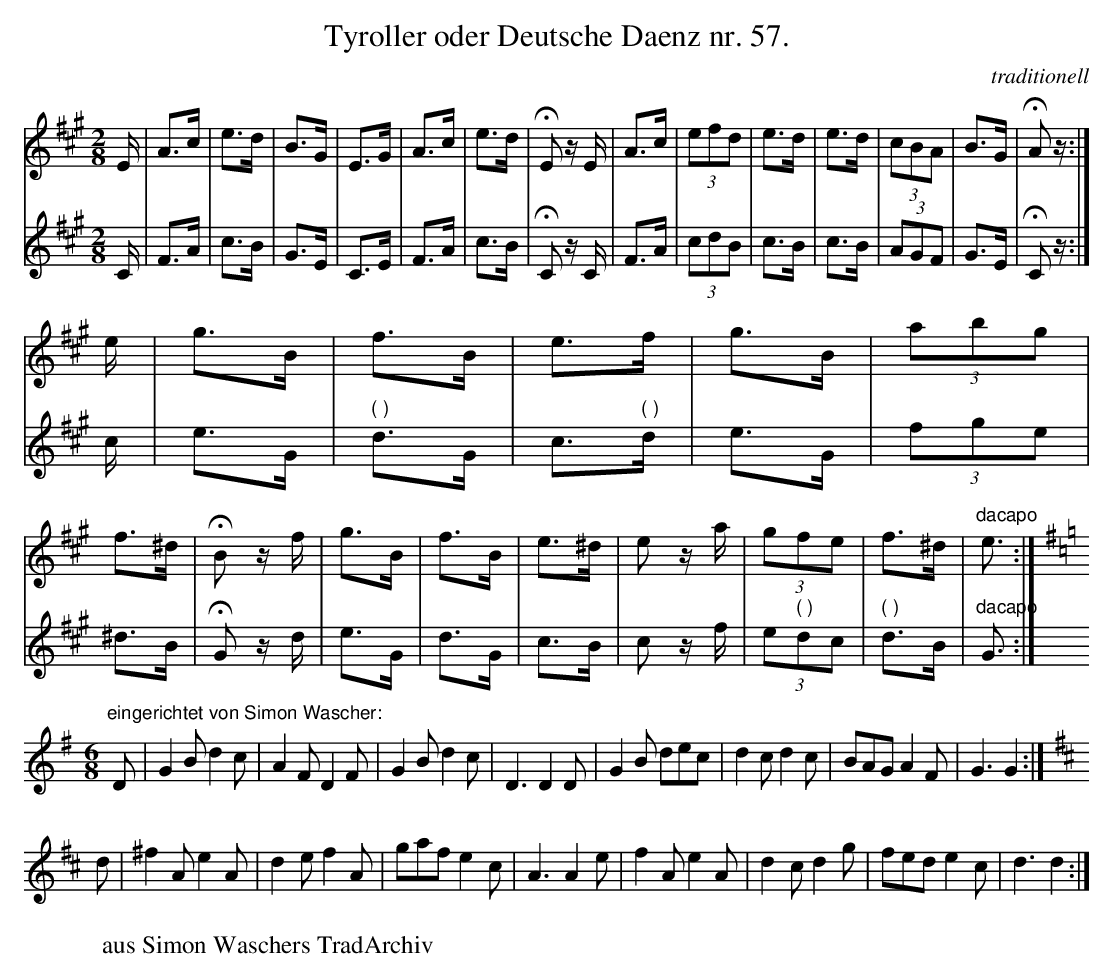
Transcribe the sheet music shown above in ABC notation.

X:1
T:Tyroller oder Deutsche Daenz nr. 57.
C:traditionell
M:2/8
L:1/16
K:A
V:1
E |\
A3c | e3d | B3G | E3G |\
A3c | e3d | HE2 zE |\
A3c | (3e2f2d2 | e3d | e3d |\
(3c2B2A2 | B3G | HA2 z:|
V:2
C |\
F3A | c3B | G3E | C3E |\
F3A | c3B | HC2 zC |\
F3A | (3c2d2B2 | c3B | c3B |\
(3A2G2F2 | G3E | HC2 z:|
V:1
e |\
g3B | f3B | e3f | g3B |\
(3a2b2g2 | f3^d | HB2 zf |\
g3B | f3B | e3^d | e2 za | (3g2f2e2 | f3^d | "dacapo"e3 :|
V:2
c |\
e3G | "( )"d3G | c3"( )"d | e3G | (3f2g2e2 |\
^d3B | HG2 zd |\
e3G | d3G | c3B | c2 zf | (3e2"( )"d2c2 | "( )"d3B | "dacapo"G3 :|
V:1
M:6/8
L:1/8
K:G
"eingerichtet von Simon Wascher:"\
D |\
G2B d2c | A2F D2F | G2B d2c | D3 D2D |\
G2B dec | d2c d2c | BAG A2F | G3 G2 :|
K:D
d |\
^f2A e2A | d2e f2A | gaf e2c | A3 A2e |\
f2A e2A | d2c d2g | fed e2c | d3 d2 :|
W:aus Simon Waschers TradArchiv
